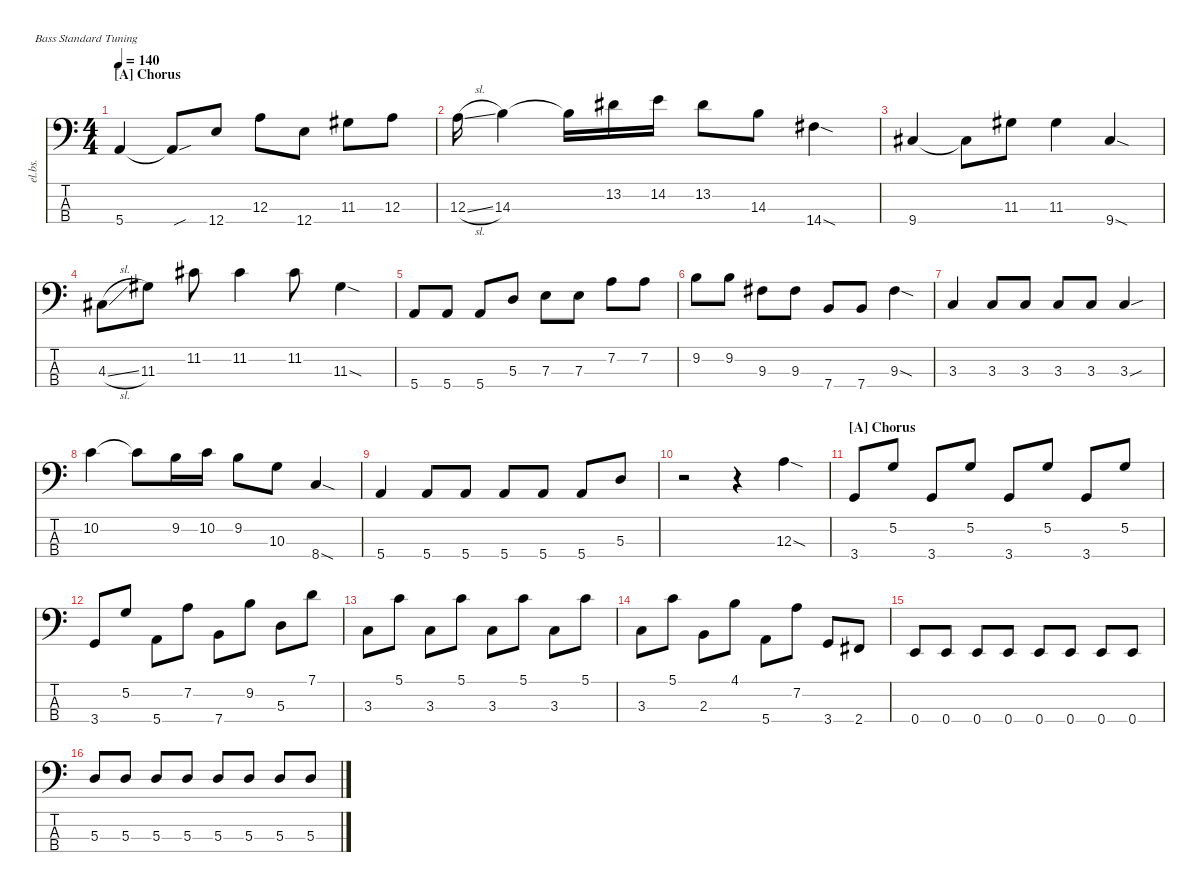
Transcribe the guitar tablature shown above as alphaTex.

\defaultSystemsLayout 4
\hideDynamics
\bracketExtendMode nobrackets
\otherSystemsTrackNameOrientation horizontal
\track ("Electric Bass" "el.bs.") {instrument electricbassfinger}
\staff {score tabs}
\tuning (G2 D2 A1 E1)
\ts (4 4)
\section ("A" "Chorus")
\tempo 140
\clef f4
\ks c
5.4.4{dy mf beam Up} 5.4{sou t}.8{beam Up} 12.4.8{beam Up} 12.3.8{beam Down} 12.4.8{beam Down} 11.3{acc #}.8{beam Down} 12.3.8{beam Down} |
12.3{sl}.16{beam Down} 14.3.4{beam Down} 14.3{t}.16{beam Down} 13.2{acc #}.16{beam Down} 14.2.16{beam Down} 13.2{acc #}.8{beam Down} 14.3.8{beam Down} 14.4{sod acc #}.4{beam Down} |
9.4{acc #}.4{beam Up} 9.4{t acc #}.8{beam Down} 11.3{acc #}.8{beam Down} 11.3{acc #}.4{beam Down} 9.4{sod acc #}.4{beam Up} |
4.3{sl acc #}.8{beam Down} 11.3{acc #}.8{beam Down} 11.2{acc #}.8{beam Down} 11.2{acc #}.4{beam Down} 11.2{acc #}.8{beam Down} 11.3{sod acc #}.4{beam Down} |
5.4.8{beam Up} 5.4.8{beam Up} 5.4.8{beam Up} 5.3.8{beam Up} 7.3.8{beam Down} 7.3.8{beam Down} 7.2.8{beam Down} 7.2.8{beam Down} |
9.2.8{beam Down} 9.2.8{beam Down} 9.3{acc #}.8{beam Down} 9.3{acc #}.8{beam Down} 7.4.8{beam Up} 7.4.8{beam Up} 9.3{sod acc #}.4{beam Down} |
3.3.4{beam Up} 3.3.8{beam Up} 3.3.8{beam Up} 3.3.8{beam Up} 3.3.8{beam Up} 3.3{sou}.4{beam Up} |
10.2.4{beam Down} 10.2{t}.8{beam Down} 9.2.16{beam Down} 10.2.16{beam Down} 9.2.8{beam Down} 10.3.8{beam Down} 8.4{sod}.4{beam Up} |
5.4.4{beam Up} 5.4.8{beam Up} 5.4.8{beam Up} 5.4.8{beam Up} 5.4.8{beam Up} 5.4.8{beam Up} 5.3.8{beam Up} |
r.2{beam Down} r.4{beam Down} 12.3{sod}.4{beam Down} |
\section ("A" "Chorus")
3.4.8{beam Up} 5.2.8{beam Up} 3.4.8{beam Up} 5.2.8{beam Up} 3.4.8{beam Up} 5.2.8{beam Up} 3.4.8{beam Up} 5.2.8{beam Up} |
3.4.8{beam Up} 5.2.8{beam Up} 5.4.8{beam Down} 7.2.8{beam Down} 7.4.8{beam Down} 9.2.8{beam Down} 5.3.8{beam Down} 7.1.8{beam Down} |
3.3.8{beam Down} 5.1.8{beam Down} 3.3.8{beam Down} 5.1.8{beam Down} 3.3.8{beam Down} 5.1.8{beam Down} 3.3.8{beam Down} 5.1.8{beam Down} |
3.3.8{beam Down} 5.1.8{beam Down} 2.3.8{beam Down} 4.1.8{beam Down} 5.4.8{beam Down} 7.2.8{beam Down} 3.4.8{beam Up} 2.4{acc #}.8{beam Up} |
0.4.8{beam Up} 0.4.8{beam Up} 0.4.8{beam Up} 0.4.8{beam Up} 0.4.8{beam Up} 0.4.8{beam Up} 0.4.8{beam Up} 0.4.8{beam Up} |
5.3.8{beam Up} 5.3.8{beam Up} 5.3.8{beam Up} 5.3.8{beam Up} 5.3.8{beam Up} 5.3.8{beam Up} 5.3.8{beam Up} 5.3.8{beam Up}
